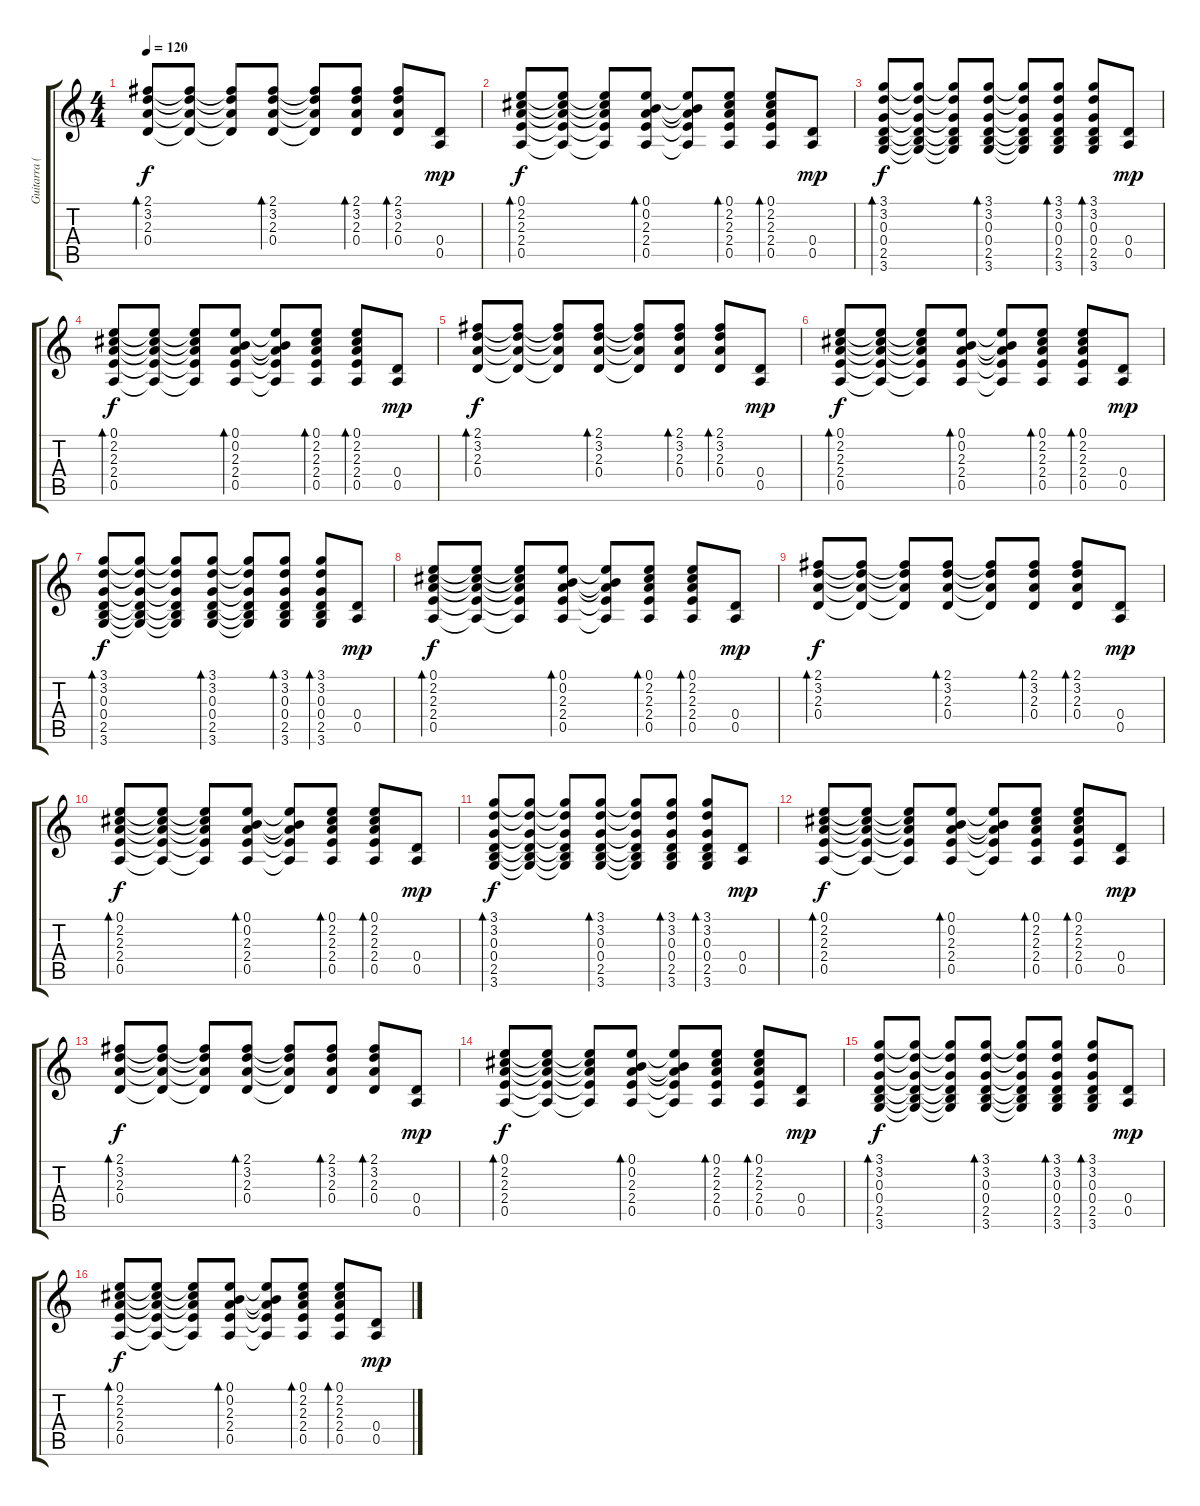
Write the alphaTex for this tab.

\track ("Guitarra (Acustica)" "Guitarra (") {instrument acousticguitarsteel}
\staff {score tabs}
\tuning (E4 B3 G3 D3 A2 E2) {hide}
\ts (4 4)
\tempo 120
\clef g2
\ks c
(2.1 3.2 2.3 0.4).8{bd 60 dy f} (2.1{t} 3.2{t} 2.3{t} 0.4{t}).8 (2.1{t} 3.2{t} 2.3{t} 0.4{t}).8 (2.1 3.2 2.3 0.4).8{bd 60} (2.1{t} 3.2{t} 2.3{t} 0.4{t}).8 (2.1 3.2 2.3 0.4).8{bd 60} (2.1 3.2 2.3 0.4).8{bd 60} (0.4 0.5).8{dy mp} |
(0.1 2.2 2.3 2.4 0.5).8{bd 60 dy f} (0.1{t} 2.2{t} 2.3{t} 2.4{t} 0.5{t}).8 (0.1{t} 2.2{t} 2.3{t} 2.4{t} 0.5{t}).8 (0.1 0.2 2.3 2.4 0.5).8{bd 60} (0.1{t} 0.2{t} 2.3{t} 2.4{t} 0.5{t}).8 (0.1 2.2 2.3 2.4 0.5).8{bd 60} (0.1 2.2 2.3 2.4 0.5).8{bd 60} (0.4 0.5).8{dy mp} |
(3.1 3.2 0.3 0.4 2.5 3.6).8{bd 60 dy f} (3.1{t} 3.2{t} 0.3{t} 0.4{t} 2.5{t} 3.6{t}).8 (3.1{t} 3.2{t} 0.3{t} 0.4{t} 2.5{t} 3.6{t}).8 (3.1 3.2 0.3 0.4 2.5 3.6).8{bd 60} (3.1{t} 3.2{t} 0.3{t} 0.4{t} 2.5{t} 3.6{t}).8 (3.1 3.2 0.3 0.4 2.5 3.6).8{bd 60} (3.1 3.2 0.3 0.4 2.5 3.6).8{bd 60} (0.4 0.5).8{dy mp} |
(0.1 2.2 2.3 2.4 0.5).8{bd 60 dy f} (0.1{t} 2.2{t} 2.3{t} 2.4{t} 0.5{t}).8 (0.1{t} 2.2{t} 2.3{t} 2.4{t} 0.5{t}).8 (0.1 0.2 2.3 2.4 0.5).8{bd 60} (0.1{t} 0.2{t} 2.3{t} 2.4{t} 0.5{t}).8 (0.1 2.2 2.3 2.4 0.5).8{bd 60} (0.1 2.2 2.3 2.4 0.5).8{bd 60} (0.4 0.5).8{dy mp} |
(2.1 3.2 2.3 0.4).8{bd 60 dy f} (2.1{t} 3.2{t} 2.3{t} 0.4{t}).8 (2.1{t} 3.2{t} 2.3{t} 0.4{t}).8 (2.1 3.2 2.3 0.4).8{bd 60} (2.1{t} 3.2{t} 2.3{t} 0.4{t}).8 (2.1 3.2 2.3 0.4).8{bd 60} (2.1 3.2 2.3 0.4).8{bd 60} (0.4 0.5).8{dy mp} |
(0.1 2.2 2.3 2.4 0.5).8{bd 60 dy f} (0.1{t} 2.2{t} 2.3{t} 2.4{t} 0.5{t}).8 (0.1{t} 2.2{t} 2.3{t} 2.4{t} 0.5{t}).8 (0.1 0.2 2.3 2.4 0.5).8{bd 60} (0.1{t} 0.2{t} 2.3{t} 2.4{t} 0.5{t}).8 (0.1 2.2 2.3 2.4 0.5).8{bd 60} (0.1 2.2 2.3 2.4 0.5).8{bd 60} (0.4 0.5).8{dy mp} |
(3.1 3.2 0.3 0.4 2.5 3.6).8{bd 60 dy f} (3.1{t} 3.2{t} 0.3{t} 0.4{t} 2.5{t} 3.6{t}).8 (3.1{t} 3.2{t} 0.3{t} 0.4{t} 2.5{t} 3.6{t}).8 (3.1 3.2 0.3 0.4 2.5 3.6).8{bd 60} (3.1{t} 3.2{t} 0.3{t} 0.4{t} 2.5{t} 3.6{t}).8 (3.1 3.2 0.3 0.4 2.5 3.6).8{bd 60} (3.1 3.2 0.3 0.4 2.5 3.6).8{bd 60} (0.4 0.5).8{dy mp} |
(0.1 2.2 2.3 2.4 0.5).8{bd 60 dy f} (0.1{t} 2.2{t} 2.3{t} 2.4{t} 0.5{t}).8 (0.1{t} 2.2{t} 2.3{t} 2.4{t} 0.5{t}).8 (0.1 0.2 2.3 2.4 0.5).8{bd 60} (0.1{t} 0.2{t} 2.3{t} 2.4{t} 0.5{t}).8 (0.1 2.2 2.3 2.4 0.5).8{bd 60} (0.1 2.2 2.3 2.4 0.5).8{bd 60} (0.4 0.5).8{dy mp} |
(2.1 3.2 2.3 0.4).8{bd 60 dy f volume 7} (2.1{t} 3.2{t} 2.3{t} 0.4{t}).8 (2.1{t} 3.2{t} 2.3{t} 0.4{t}).8 (2.1 3.2 2.3 0.4).8{bd 60} (2.1{t} 3.2{t} 2.3{t} 0.4{t}).8 (2.1 3.2 2.3 0.4).8{bd 60} (2.1 3.2 2.3 0.4).8{bd 60} (0.4 0.5).8{dy mp} |
(0.1 2.2 2.3 2.4 0.5).8{bd 60 dy f} (0.1{t} 2.2{t} 2.3{t} 2.4{t} 0.5{t}).8 (0.1{t} 2.2{t} 2.3{t} 2.4{t} 0.5{t}).8 (0.1 0.2 2.3 2.4 0.5).8{bd 60} (0.1{t} 0.2{t} 2.3{t} 2.4{t} 0.5{t}).8 (0.1 2.2 2.3 2.4 0.5).8{bd 60} (0.1 2.2 2.3 2.4 0.5).8{bd 60} (0.4 0.5).8{dy mp} |
(3.1 3.2 0.3 0.4 2.5 3.6).8{bd 60 dy f} (3.1{t} 3.2{t} 0.3{t} 0.4{t} 2.5{t} 3.6{t}).8 (3.1{t} 3.2{t} 0.3{t} 0.4{t} 2.5{t} 3.6{t}).8 (3.1 3.2 0.3 0.4 2.5 3.6).8{bd 60} (3.1{t} 3.2{t} 0.3{t} 0.4{t} 2.5{t} 3.6{t}).8 (3.1 3.2 0.3 0.4 2.5 3.6).8{bd 60} (3.1 3.2 0.3 0.4 2.5 3.6).8{bd 60} (0.4 0.5).8{dy mp} |
(0.1 2.2 2.3 2.4 0.5).8{bd 60 dy f} (0.1{t} 2.2{t} 2.3{t} 2.4{t} 0.5{t}).8 (0.1{t} 2.2{t} 2.3{t} 2.4{t} 0.5{t}).8 (0.1 0.2 2.3 2.4 0.5).8{bd 60} (0.1{t} 0.2{t} 2.3{t} 2.4{t} 0.5{t}).8 (0.1 2.2 2.3 2.4 0.5).8{bd 60} (0.1 2.2 2.3 2.4 0.5).8{bd 60} (0.4 0.5).8{dy mp} |
(2.1 3.2 2.3 0.4).8{bd 60 dy f volume 0} (2.1{t} 3.2{t} 2.3{t} 0.4{t}).8 (2.1{t} 3.2{t} 2.3{t} 0.4{t}).8 (2.1 3.2 2.3 0.4).8{bd 60} (2.1{t} 3.2{t} 2.3{t} 0.4{t}).8 (2.1 3.2 2.3 0.4).8{bd 60} (2.1 3.2 2.3 0.4).8{bd 60} (0.4 0.5).8{dy mp} |
(0.1 2.2 2.3 2.4 0.5).8{bd 60 dy f} (0.1{t} 2.2{t} 2.3{t} 2.4{t} 0.5{t}).8 (0.1{t} 2.2{t} 2.3{t} 2.4{t} 0.5{t}).8 (0.1 0.2 2.3 2.4 0.5).8{bd 60} (0.1{t} 0.2{t} 2.3{t} 2.4{t} 0.5{t}).8 (0.1 2.2 2.3 2.4 0.5).8{bd 60} (0.1 2.2 2.3 2.4 0.5).8{bd 60} (0.4 0.5).8{dy mp} |
(3.1 3.2 0.3 0.4 2.5 3.6).8{bd 60 dy f} (3.1{t} 3.2{t} 0.3{t} 0.4{t} 2.5{t} 3.6{t}).8 (3.1{t} 3.2{t} 0.3{t} 0.4{t} 2.5{t} 3.6{t}).8 (3.1 3.2 0.3 0.4 2.5 3.6).8{bd 60} (3.1{t} 3.2{t} 0.3{t} 0.4{t} 2.5{t} 3.6{t}).8 (3.1 3.2 0.3 0.4 2.5 3.6).8{bd 60} (3.1 3.2 0.3 0.4 2.5 3.6).8{bd 60} (0.4 0.5).8{dy mp} |
(0.1 2.2 2.3 2.4 0.5).8{bd 60 dy f} (0.1{t} 2.2{t} 2.3{t} 2.4{t} 0.5{t}).8 (0.1{t} 2.2{t} 2.3{t} 2.4{t} 0.5{t}).8 (0.1 0.2 2.3 2.4 0.5).8{bd 60} (0.1{t} 0.2{t} 2.3{t} 2.4{t} 0.5{t}).8 (0.1 2.2 2.3 2.4 0.5).8{bd 60} (0.1 2.2 2.3 2.4 0.5).8{bd 60} (0.4 0.5).8{dy mp}
